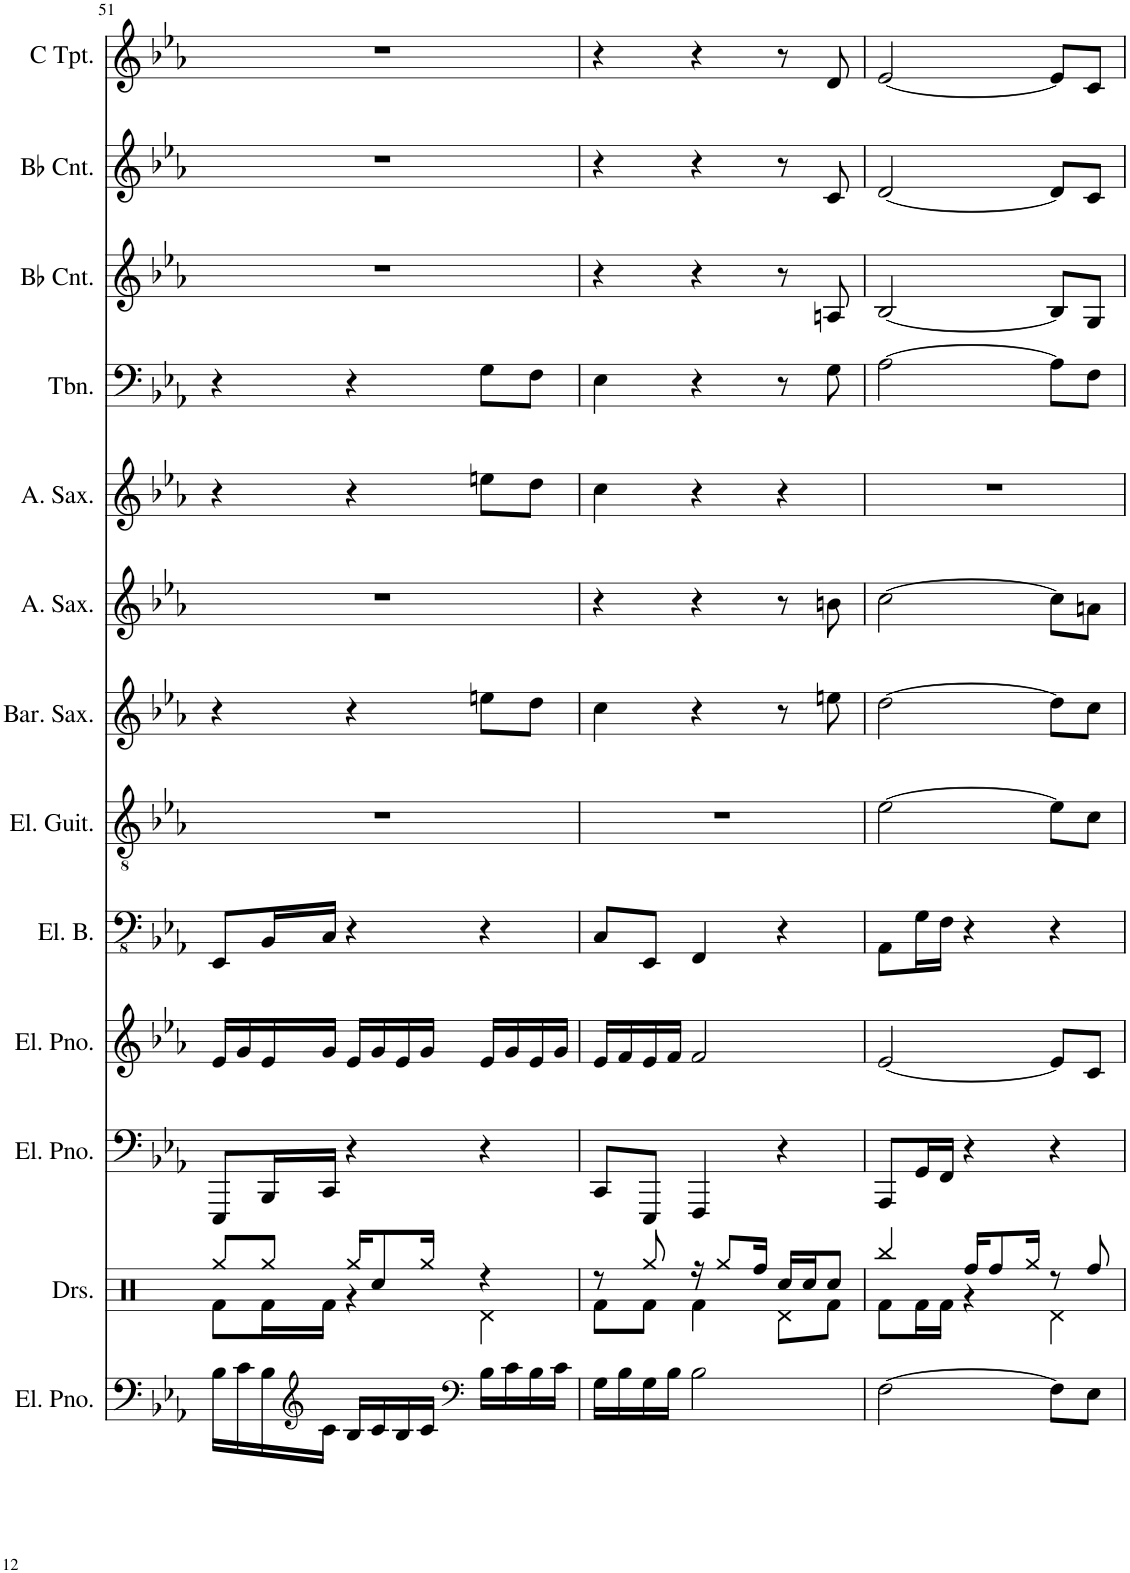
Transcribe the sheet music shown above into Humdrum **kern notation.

**kern	**kern	**kern	**kern	**kern	**kern	**kern	**kern	**kern	**kern	**kern	**kern	**kern	**kern
*part14	*part13	*part12	*part11	*part10	*part9	*part8	*part7	*part6	*part5	*part4	*part3	*part2	*part1
*staff14	*staff13	*staff12	*staff11	*staff10	*staff9	*staff8	*staff7	*staff6	*staff5	*staff4	*staff3	*staff2	*staff1
*I"Electric Piano	*I"Drumset	*I"Electric Piano	*I"Electric Piano	*I"5-str. Electric Bass	*I"Electric Guitar	*I"Baritone Saxophone	*I"Tenor Saxophone	*I"Alto Saxophone	*I"Alto Saxophone	*I"Trombone	*I"Bb Cornet	*I"Bb Cornet	*I"C Trumpet
*I'El. Pno.	*I'Drs.	*I'El. Pno.	*I'El. Pno.	*I'El. B.	*I'El. Guit.	*I'Bar. Sax.	*I'T. Sax.	*I'A. Sax.	*I'A. Sax.	*I'Tbn.	*I'Bb Cnt.	*I'Bb Cnt.	*I'C Tpt.
!!LO:PB:g=z
*clefF4	*clefX	*clefF4	*clefG2	*clefFv4	*clefGv2	*clefG2	*clefG2	*clefG2	*clefG2	*clefF4	*clefG2	*clefG2	*clefG2
*	*	*	*	*	*	*Trd12c21	*Trd8c14	*Trd5c9	*Trd5c9	*	*Trd1c2	*Trd1c2	*
*k[b-e-a-]	*k[]	*k[b-e-a-]	*k[b-e-a-]	*k[b-e-a-]	*k[b-e-a-]	*k[b-e-a-]	*k[b-e-a-]	*k[b-e-a-]	*k[b-e-a-]	*k[b-e-a-]	*k[b-e-a-]	*k[b-e-a-]	*k[b-e-a-]
*M3/4	*M3/4	*M3/4	*M3/4	*M3/4	*M3/4	*M3/4	*M3/4	*M3/4	*M3/4	*M3/4	*M3/4	*M3/4	*M3/4
=51	=51	=51	=51	=51	=51	=51	=51	=51	=51	=51	=51	=51	=51
*	*^	*	*	*	*	*	*	*	*	*	*	*	*
16B-\LL	8Rgg/L	8Rf\L	8EEE-/L	16e-/LL	8EEE-/L	2.r	4r	2.r	2.r	4r	4r	2.r	2.r	2.r
16c\	.	.	.	16g/	.	.	.	.	.	.	.	.	.	.
16B-\	8Rgg/J	16Rf\L	16BBB-/L	16e-/	16BBB-/L	.	.	.	.	.	.	.	.	.
*clefG2	*	*	*	*	*	*	*	*	*	*	*	*	*	*
16c\JJ	.	16Rf\JJ	16CC/JJ	16g/JJ	16CC/JJ	.	.	.	.	.	.	.	.	.
16B-/LL	16Rgg/KL	4r	4r	16e-/LL	4r	.	4r	.	.	4r	4r	.	.	.
16c/	8Rcc/	.	.	16g/	.	.	.	.	.	.	.	.	.	.
16B-/	.	.	.	16e-/	.	.	.	.	.	.	.	.	.	.
16c/JJ	16Rgg/Jk	.	.	16g/JJ	.	.	.	.	.	.	.	.	.	.
*clefF4	*	*	*	*	*	*	*	*	*	*	*	*	*	*
16B-\LL	4r	4Rd\	4r	16e-/LL	4r	.	8een\L	.	.	8een\L	8G\L	.	.	.
16c\	.	.	.	16g/	.	.	.	.	.	.	.	.	.	.
16B-\	.	.	.	16e-/	.	.	8dd\J	.	.	8dd\J	8F\J	.	.	.
16c\JJ	.	.	.	16g/JJ	.	.	.	.	.	.	.	.	.	.
=52	=52	=52	=52	=52	=52	=52	=52	=52	=52	=52	=52	=52	=52	=52
16G\LL	8r	8Rf\L	8CC/L	16e-/LL	8CC/L	2.r	4cc\	4r	4r	4cc\	4E-\	4r	4r	4r
16B-\	.	.	.	16f/	.	.	.	.	.	.	.	.	.	.
16G\	8Rgg/	8Rf\J	8EEE-/J	16e-/	8EEE-/J	.	.	.	.	.	.	.	.	.
16B-\JJ	.	.	.	16f/JJ	.	.	.	.	.	.	.	.	.	.
2B-\	16r	4Rf\	4FFF/	2f/	4FFF/	.	4r	4r	4r	4r	4r	4r	4r	4r
.	8Rgg/L	.	.	.	.	.	.	.	.	.	.	.	.	.
.	16Rff/Jk	.	.	.	.	.	.	.	.	.	.	.	.	.
.	16Rcc/LL	8Rd\L	4r	.	4r	.	8r	8r	8r	4r	8r	8r	8r	8r
.	16Rcc/J	.	.	.	.	.	.	.	.	.	.	.	.	.
.	8Rcc/J	8Rf\J	.	.	.	.	8een\	8een	8bn\	.	8G\	8An/	8c/	8d/
=53	=53	=53	=53	=53	=53	=53	=53	=53	=53	=53	=53	=53	=53	=53
[2F\	4Rbb/	8Rf\L	8AAA-/L	[2e-/	8AAA-\L	[2e-\	[2dd\	[2ff	[2cc\	2.r	[2A-\	[2B-/	[2d/	[2e-/
.	.	16Rf\L	16GG/L	.	16GG\L	.	.	.	.	.	.	.	.	.
.	.	16Rf\JJ	16FF/JJ	.	16FF\JJ	.	.	.	.	.	.	.	.	.
.	16Rff/KL	4r	4r	.	4r	.	.	.	.	.	.	.	.	.
.	8Rff/	.	.	.	.	.	.	.	.	.	.	.	.	.
.	16Rgg/Jk	.	.	.	.	.	.	.	.	.	.	.	.	.
8F\L]	8r	4Rd\	4r	8e-/L]	4r	8e-\L]	8dd\L]	8ff\L]	8cc\L]	.	8A-\L]	8B-/L]	8d/L]	8e-/L]
8E-\J	8Rff/	.	.	8c/J	.	8c\J	8cc\J	8dd\J	8an\J	.	8F\J	8G/J	8c/J	8c/J
*	*v	*v	*	*	*	*	*	*	*	*	*	*	*	*
=	=	=	=	=	=	=	=	=	=	=	=	=	=
*-	*-	*-	*-	*-	*-	*-	*-	*-	*-	*-	*-	*-	*-
